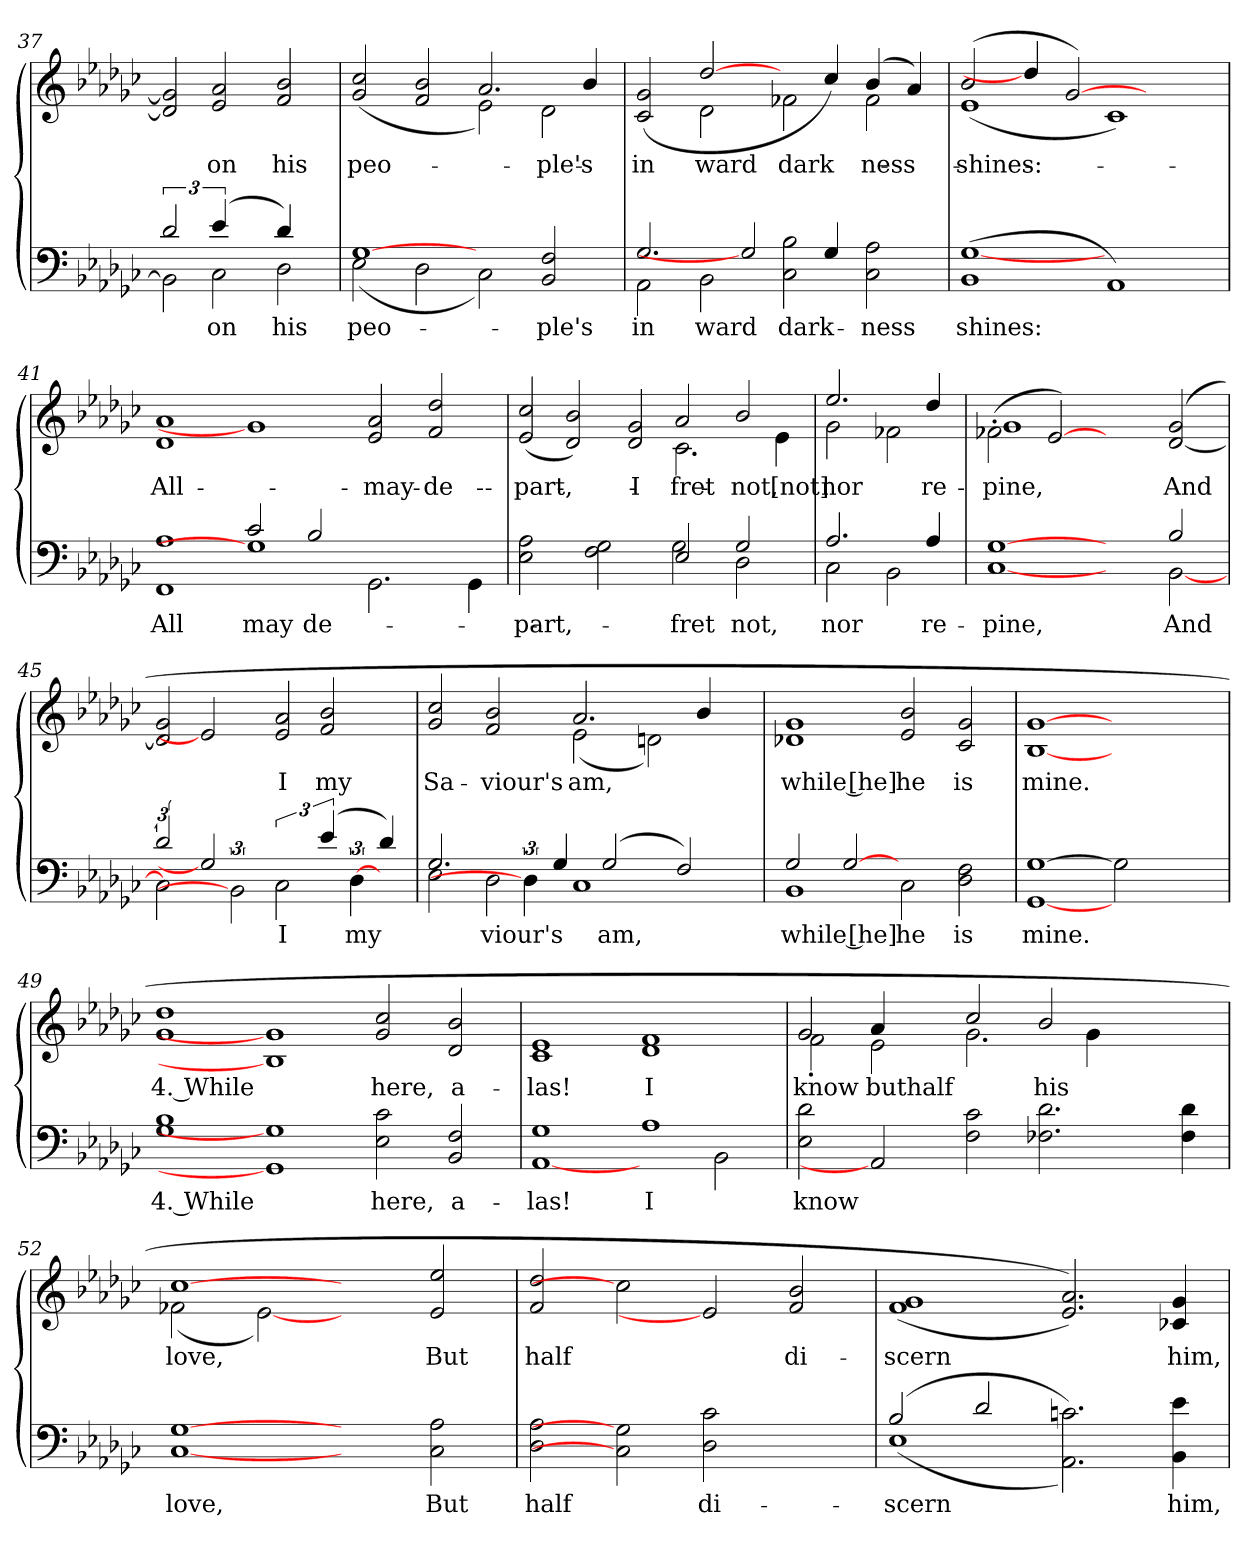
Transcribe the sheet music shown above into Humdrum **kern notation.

**kern	**text	**kern	**text
*part2	*part2	*part1	*part1
*staff2	*staff2	*staff1	*staff1
*clefF4	*	*clefG2	*
*k[b-e-a-d-g-c-]	*	*k[b-e-a-d-g-c-]	*
*G-:	*	*G-:	*
=37	=37	=37	=37
*^	*	*	*
*	*Xtuplet	*	*Xtuplet	*
3d-/	3BB-\]	.	3d-/] 3g-/]	.
!	!	!LO:LY:a	!	!LO:LY:b
(6e-/	3C-\	on	3e-/ 3a-/	on
6ryy	.	.	.	.
!	!	!LO:LY:a	!	!LO:LY:b
4d-/)	3D-\	his	3f/ 3b-/	his
12ryy	.	.	.	.
!!LO:LB:g=z
=38	=38	=38	=38	=38
!	!	!LO:LY:a	!	!LO:LY:b
*	*	*	*^	*
[1G-	(<2E-\	peo-	(<2g-/ 2cc-/	1ryy	peo-
.	2D-\	.	2f/ 2b-/	.	.
2ryy	2C-\)	.	2.a-/	2e-\)	.
!	!	!LO:LY:a	!	!	!LO:LY:b
2BB-/ 2F/	2ryy	-ple's	.	2d-\	-ple's
.	.	.	4b-/	.	.
=39	=39	=39	=39	=39	=39
!	!	!LO:LY:a	!	!	!LO:LY:b
2.G-/	2AA-\	in	(2c-/ 2g-/	2ryy	in
!	!	!LO:LY:a	!	!	!LO:LY:b
.	2BB-\	ward	[2dd-/	2d-\	ward
2G-]	.	.	.	.	.
!	!	!LO:LY:a	!	!	!LO:LY:b
.	2C-\ 2B-\	dark-	4ryy	2f-X\	dark-
4G-/	.	.	4cc-/)	.	.
!	!	!LO:LY:a	!	!	!LO:LY:b
2ryy	2C-\ 2A-\	-ness	(4b-/	2f-\	ness
.	.	.	4a-/)	.	.
=40	=40	=40	=40	=40	=40
!	!	!LO:LY:a	!	!	!LO:LY:b
(<1BB-	[1G-	shines:	(2b-/	(<1e-	-shines:
.	.	.	4dd-/]	.	.
.	.	.	[2g-)	.	.
1AA-)	1ryy	.	.	1c-)	.
.	.	.	2.ryy	.	.
*	*	*	*v	*v	*
=41	=41	=41	=41	=41
!	!	!LO:LY:a	!	!LO:LY:b
1A-	1FF	All	1d- 1a-	All
!	!	!LO:LY:a	!	!
2c-/	1G-]	may	1g-]	.
!	!	!LO:LY:a	!	!
2B-/	.	de-	.	.
!	!	!	!	!LO:LY:b
1ryy	2.GG-\	.	2e-/ 2a-/	may
!	!	!	!	!LO:LY:b
.	.	.	2f/ 2dd-/	de-
.	4GG-\	.	.	.
!!LO:LB:g=z
=42	=42	=42	=42	=42
!	!	!LO:LY:a	!	!LO:LY:b
*	*	*	*^	*
1ryy	2E-\ 2A-\	part,	(<3e-/ 3cc-/	1ryy	-part,
.	.	.	3d-/ 3b-/)	.	.
.	2F\ 2G-\	.	.	.	.
!	!	!	!	!	!LO:LY:b
.	.	.	3d-/ 3g-/	.	I
!	!	!LO:LY:a	!	!	!LO:LY:b
2E-/	2G-\	-fret	2a-/	2.c-\	fret
!	!	!LO:LY:a	!	!	!LO:LY:b
2G-/	2D-\	not,	2b-/	.	not,
!	!	!	!	!	!LO:LY:b
.	.	.	.	4e-\	[not]
=43	=43	=43	=43	=43	=43
!	!	!LO:LY:a	!	!	!LO:LY:b
2.A-/	2C-\	nor	2.ee-/	2g-\	nor
.	2BB-\	.	.	2f-X\	.
!	!	!LO:LY:a	!	!	!LO:LY:b
4A-/	.	re-	4dd-/	.	re-
=44	=44	=44	=44	=44	=44
!	!	!LO:LY:a	!	!	!LO:LY:b
[1G-	[1C-	-pine,	(<2f-X'<\	1g-	pine,
.	.	.	[2e-)	.	.
2ryy	2ryy	.	2ryy	1ryy	.
!	!	!LO:LY:a	!	!	!LO:LY:b
2B-/	[<2BB-\	And	([<2d-/ 2g-/	.	-And
*	*	*	*v	*v	*
!!LO:LB:g=z
=45	=45	=45	=45	=45
*tuplet	*	*	*	*
3d-/	2C-]	.	3d-/] 3g-/	.
2G-]	.	.	2e-]	.
.	3BB-\]	.	.	.
!	!	!LO:LY:a	!	!LO:LY:b
3C-\	12%11ryy	I	3e-/ 3a-/	I
!	!	!	!	!LO:LY:b
(6e-/	.	.	3f/ 3b-/	my
!	!	!LO:LY:a	!	!
[6D-\	.	my	.	.
4d-/)	.	.	4ryy	.
=46	=46	=46	=46	=46
!	!	!LO:LY:a	!	!LO:LY:b
*	*	*	*^	*
2.G-/	2E-\	.	2g-/ 2cc-/	1ryy	Sa-
!	!	!LO:LY:a	!	!	!LO:LY:b
.	2D-\	viour's	2f/ 2b-/	.	-viour's
6D-\]	.	.	.	.	.
4G-/	.	.	.	.	.
!	!	!	!	!	!LO:LY:b
.	1C-	.	2.a-/	(<2e-\	am,
!	!	!LO:LY:a	!	!	!
(2G-/	.	-am,	.	.	.
.	.	.	.	2dn\)	.
2F/)	.	.	.	.	.
.	.	.	4b-/	.	.
.	6ryy	.	6ryy	6ryy	.
=47	=47	=47	=47	=47	=47
!	!	!LO:LY:a	!	!	!LO:LY:b
*	*	*	*v	*v	*
2G-/	1BB-	while [he]	1d-X 1g-	while [he]
[2G-	.	.	.	.
!	!	!LO:LY:a	!	!LO:LY:b
1ryy	2C-\	he	2e-/ 2b-/	he
!	!	!LO:LY:a	!	!LO:LY:b
.	2D-\ 2F\	is	2c-/ 2g-/	is
=48	=48	=48	=48	=48
!	!	!LO:LY:a	!	!LO:LY:b
*v	*v	*	*	*
[1GG- [1G-	mine.	[1B- [1g-	mine.
2G-]	.	1ryy	.
2ryy	.	.	.
!!LO:PB:g=z
=49!	=49!	=49!	=49!
!	!LO:LY:a:rj	!	!LO:LY:b:rj
1G- 1B-	4. While	1g- 1dd-	4. While
1GG-] 1G-]	.	1B-] 1g-]	.
!	!LO:LY:a	!	!LO:LY:b
2E-\ 2c-\	here,	2g-/ 2cc-/	here,
!	!LO:LY:a	!	!LO:LY:b
2BB-/ 2F/	a-	2d-/ 2b-/	a-
=50	=50	=50	=50
!	!LO:LY:a	!	!LO:LY:b
*^	*	*	*
1G-	[1AA-	-las!	1c- 1e-	-las!
!	!	!LO:LY:a:rj	!	!LO:LY:b:rj
1A-	2ryy	I	1d- 1f	I
.	2BB-\	.	.	.
=51	=51	=51	=51	=51
!	!	!LO:LY:a	!	!LO:LY:b
*v	*v	*	*^	*
2E-\ 2d-\	know	2g-/	2f'<\	know
!	!	!	!	!LO:LY:b
2AA-]	.	4a-/	2e-\	buthalf
.	.	4ryy	.	.
2F\ 2c-\	.	2cc-/	2.g-\	.
!	!	!	!	!LO:LY:b
2.F-X\ 2.d-\	.	2b-/	.	his
.	.	.	4g-\	.
.	.	2ryy	2ryy	.
4F-\ 4d-\	.	.	.	.
=52	=52	=52	=52	=52
!	!LO:LY:a	!	!	!LO:LY:b
[1C- [1G-	love,	[1cc-	(<2f-X\	love,
.	.	.	[2e-)	.
2ryy	.	2ryy	1ryy	.
!	!LO:LY:a	!	!	!LO:LY:b
2C-\ 2A-\	But	2e-/ 2ee-/	.	But
*	*	*v	*v	*
=53	=53	=53	=53
!	!LO:LY:a	!	!LO:LY:b
2D-\ 2A-\	half	2f/ 2dd-/	half
2C-] 2G-]	.	2cc-]	.
!	!LO:LY:a	!	!
2D-\ 2c-\	di-	2e-]	.
!	!	!	!LO:LY:b
2ryy	.	2f/ 2b-/	di-
!!LO:LB:g=z
=54	=54	=54	=54
!	!LO:LY:a	!	!LO:LY:b
*^	*	*	*
(2B-/	(<1E-	-scern	(<1f 1g-	-scern
2d-/	.	.	.	.
1ryy	2.AA-\ 2.cn\))	.	2.e-/ 2.a-/))	.
!	!	!LO:LY:a	!	!LO:LY:b
.	4BB-\ 4e-\	him,	4c-X/ 4g-/	him,
*v	*v	*	*	*
=	=	=	=
*-	*-	*-	*-
